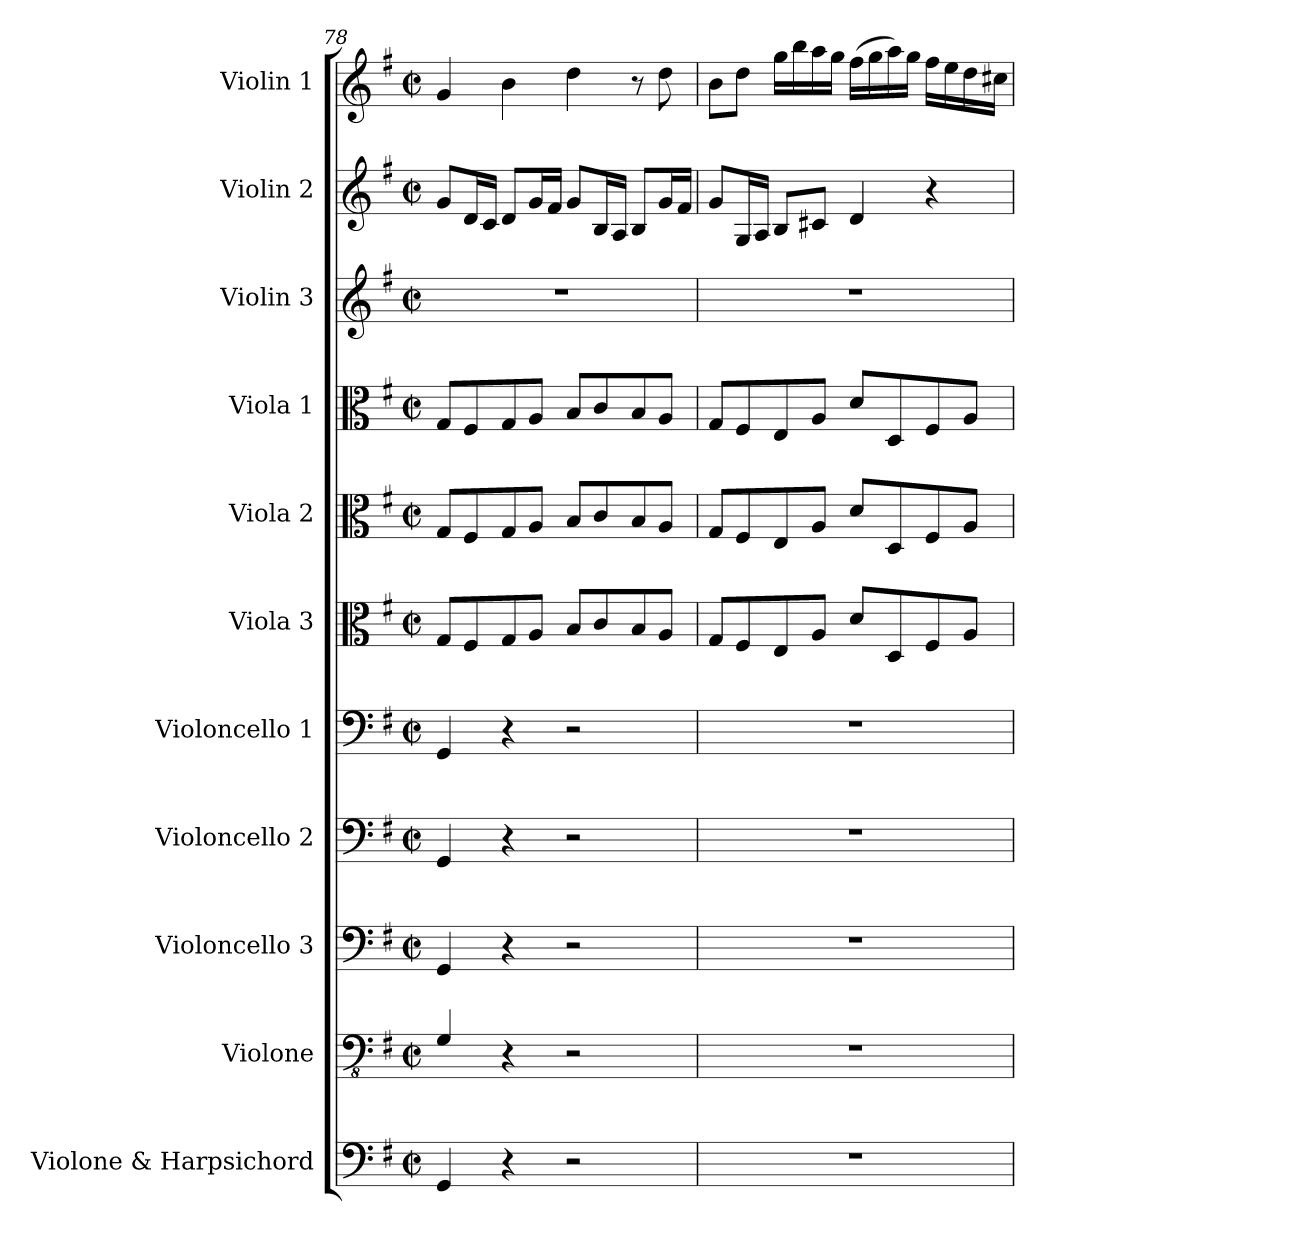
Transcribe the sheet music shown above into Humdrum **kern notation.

**kern	**kern	**kern	**kern	**kern	**kern	**kern	**kern	**kern	**kern	**kern
*part11	*part10	*part9	*part8	*part7	*part6	*part5	*part4	*part3	*part2	*part1
*staff11	*staff10	*staff9	*staff8	*staff7	*staff6	*staff5	*staff4	*staff3	*staff2	*staff1
*I"Violone &amp; Harpsichord	*I"Violone	*I"Violoncello 3	*I"Violoncello 2	*I"Violoncello 1	*I"Viola 3	*I"Viola 2	*I"Viola 1	*I"Violin 3	*I"Violin 2	*I"Violin 1
*I'Vne. &amp; Hch.	*I'Vne.	*I'Vc. 3	*I'Vc. 2	*I'Vc. 1	*I'Vla. 3	*I'Vla. 2	*I'Vla. 1	*I'Vln. 3	*I'Vln. 2	*I'Vln. 1
*clefF4	*clefFv4	*clefF4	*clefF4	*clefF4	*clefC3	*clefC3	*clefC3	*clefG2	*clefG2	*clefG2
*	*ITrd7c12	*	*	*	*	*	*	*	*	*
*k[f#]	*k[f#]	*k[f#]	*k[f#]	*k[f#]	*k[f#]	*k[f#]	*k[f#]	*k[f#]	*k[f#]	*k[f#]
*M4/4	*M4/4	*M4/4	*M4/4	*M4/4	*M4/4	*M4/4	*M4/4	*M4/4	*M4/4	*M4/4
*met(c|)	*met(c|)	*met(c|)	*met(c|)	*met(c|)	*met(c|)	*met(c|)	*met(c|)	*met(c|)	*met(c|)	*met(c|)
=78	=78	=78	=78	=78	=78	=78	=78	=78	=78	=78
4GG/	4GGG/	4GG/	4GG/	4GG/	8G/L	8G/L	8G/L	1r	8g/L	4g/
.	.	.	.	.	8F#/	8F#/	8F#/	.	16d/L	.
.	.	.	.	.	.	.	.	.	16c/JJ	.
4r	4r	4r	4r	4r	8G/	8G/	8G/	.	8d/L	4b\
.	.	.	.	.	8A/J	8A/J	8A/J	.	16g/L	.
.	.	.	.	.	.	.	.	.	16f#/JJ	.
2r	2r	2r	2r	2r	8B/L	8B/L	8B/L	.	8g/L	4dd\
.	.	.	.	.	8c/	8c/	8c/	.	16B/L	.
.	.	.	.	.	.	.	.	.	16A/JJ	.
.	.	.	.	.	8B/	8B/	8B/	.	8B/L	8r
.	.	.	.	.	8A/J	8A/J	8A/J	.	16g/L	8dd\
.	.	.	.	.	.	.	.	.	16f#/JJ	.
!!LO:PB:g=z
=79	=79	=79	=79	=79	=79	=79	=79	=79	=79	=79
1r	1r	1r	1r	1r	8G/L	8G/L	8G/L	1r	8g/L	8b\L
.	.	.	.	.	8F#/	8F#/	8F#/	.	16G/L	8dd\J
.	.	.	.	.	.	.	.	.	16A/JJ	.
.	.	.	.	.	8E/	8E/	8E/	.	8B/L	16gg\LL
.	.	.	.	.	.	.	.	.	.	16bb\
.	.	.	.	.	8A/J	8A/J	8A/J	.	8c#X/J	16aa\
.	.	.	.	.	.	.	.	.	.	16gg\JJ
.	.	.	.	.	8d/L	8d/L	8d/L	.	4d/	(16ff#\LL
.	.	.	.	.	.	.	.	.	.	16gg\
.	.	.	.	.	8D/	8D/	8D/	.	.	16aa\)
.	.	.	.	.	.	.	.	.	.	16gg\JJ
.	.	.	.	.	8F#/	8F#/	8F#/	.	4r	16ff#\LL
.	.	.	.	.	.	.	.	.	.	16ee\
.	.	.	.	.	8A/J	8A/J	8A/J	.	.	16dd\
.	.	.	.	.	.	.	.	.	.	16cc#X\JJ
=	=	=	=	=	=	=	=	=	=	=
*-	*-	*-	*-	*-	*-	*-	*-	*-	*-	*-
